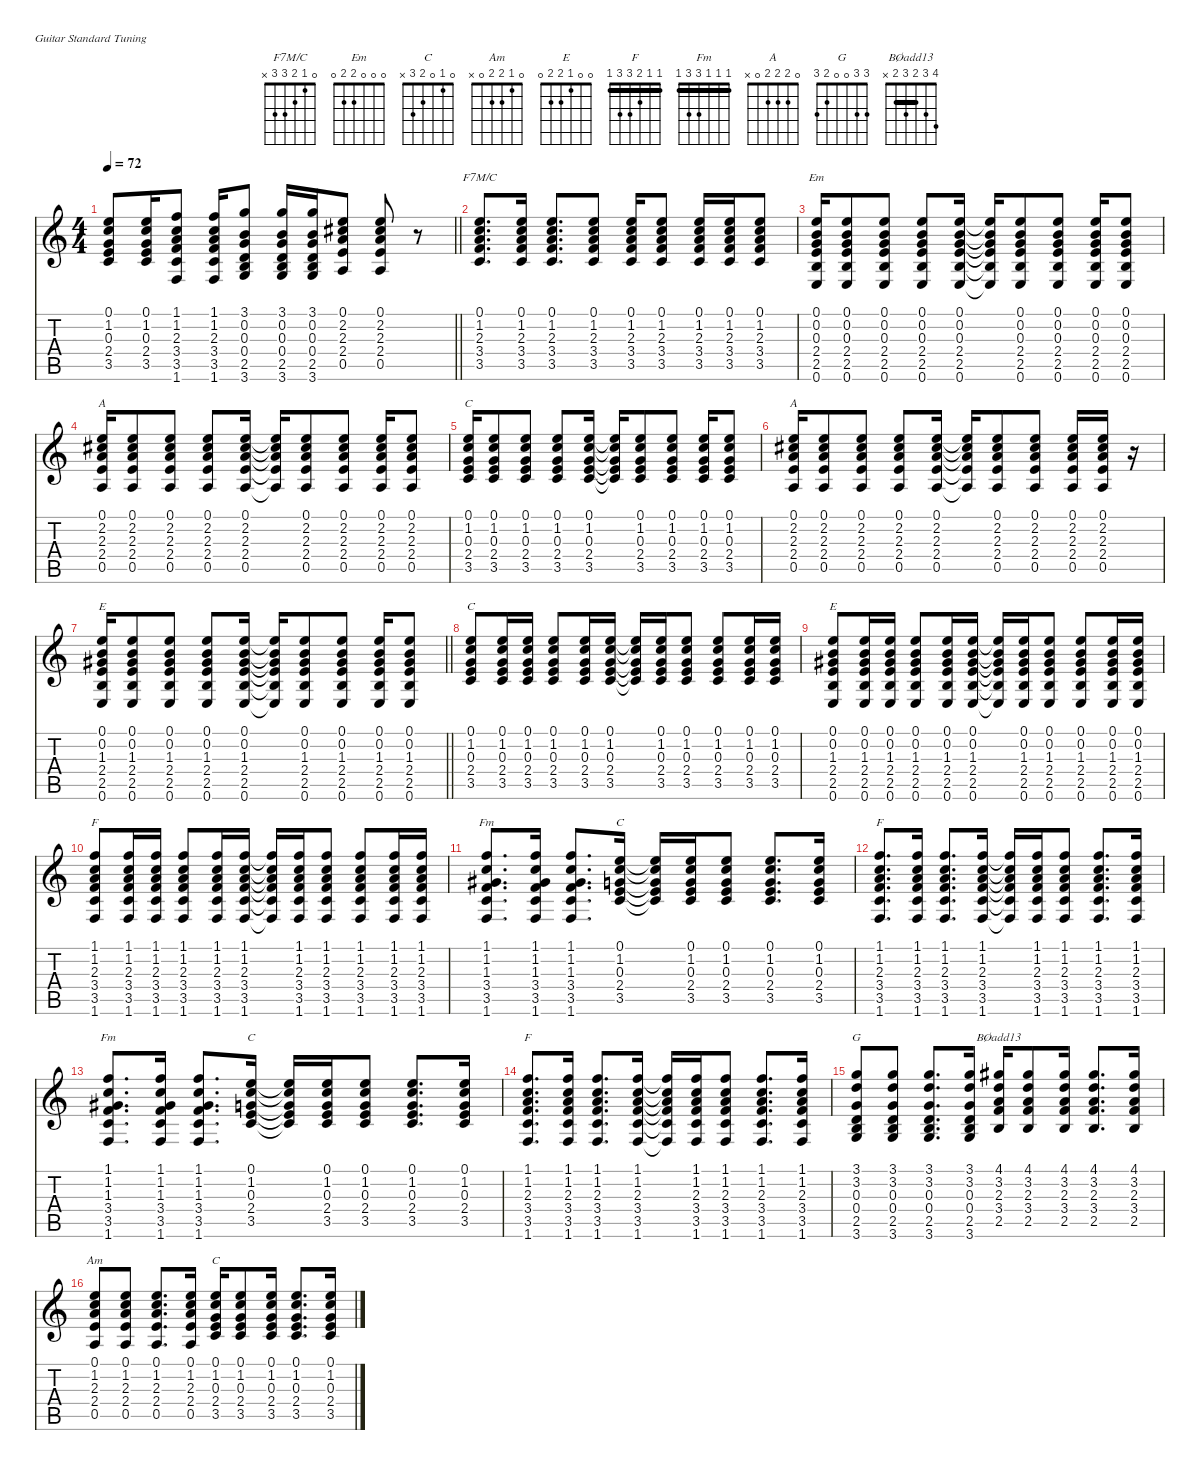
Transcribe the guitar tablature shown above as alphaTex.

\defaultSystemsLayout 4
\hideDynamics
\bracketExtendMode nobrackets
\singleTrackTrackNamePolicy hidden
\multiTrackTrackNamePolicy hidden
\otherSystemsTrackNameOrientation horizontal
\track ("Guitar" "s.guit.") {defaultSystemsLayout 4 instrument acousticguitarsteel}
\staff {score tabs}
\tuning (E4 B3 G3 D3 A2 E2)
\chord ("F7M/C" 0 1 2 3 3 x) {showfingering false}
\chord ("Em" 0 0 0 2 2 0) {showfingering false}
\chord ("C" 0 1 0 2 3 x) {showfingering false}
\chord ("Am" 0 1 2 2 0 x) {showfingering false}
\chord ("E" 0 0 1 2 2 0) {showfingering false}
\chord ("F" 1 1 2 3 3 1) {showfingering false barre (1 1)}
\chord ("Fm" 1 1 1 3 3 1) {showfingering false barre (1 1 1)}
\chord ("A" 0 2 2 2 0 x) {showfingering false}
\chord ("G" 3 3 0 0 2 3) {showfingering false}
\chord ("BØadd13" 4 3 2 3 2 x) {showfingering false barre 2}
\ts (4 4)
\tempo 72
\clef g2
\barLineRight lightlight
\ks c
(0.1 1.2 0.3 2.4 3.5).8{dy f beam Up} (0.1 1.2 0.3 2.4 3.5).16{beam Up} (1.1 1.2 2.3 3.4 3.5 1.6).8{beam Up} (1.1 1.2 2.3 3.4 3.5 1.6).16{beam Up} (3.1 0.2 0.3 0.4 2.5 3.6).8{beam Up} (3.1 0.2 0.3 0.4 2.5 3.6).16{beam Up} (3.1 0.2 0.3 0.4 2.5 3.6).16{beam Up} (0.1 2.2{acc #} 2.3 2.4 0.5).8{beam Up} (0.1 2.2{acc #} 2.3 2.4 0.5).8{beam Up} r.8{beam Up} |
(0.1 1.2 2.3 3.4 3.5).8{d ch "F7M/C" beam Up} (0.1 1.2 2.3 3.4 3.5).16{beam Up} (0.1 1.2 2.3 3.4 3.5).8{d beam Up} (0.1 1.2 2.3 3.4 3.5).8{beam Up} (0.1 1.2 2.3 3.4 3.5).16{beam Up} (0.1 1.2 2.3 3.4 3.5).8{beam Up} (0.1 1.2 2.3 3.4 3.5).16{beam Up} (0.1 1.2 2.3 3.4 3.5).16{beam Up} (0.1 1.2 2.3 3.4 3.5).8{beam Up} |
(0.1 0.2 0.3 2.4 2.5 0.6).16{ch "Em" beam Up} (0.1 0.2 0.3 2.4 2.5 0.6).8{beam Up} (0.1 0.2 0.3 2.4 2.5 0.6).8{beam Up} (0.1 0.2 0.3 2.4 2.5 0.6).8{beam Up} (0.1 0.2 0.3 2.4 2.5 0.6).16{beam Up} (0.1{t} 0.2{t} 0.3{t} 2.4{t} 2.5{t} 0.6{t}).16{beam Up} (0.1 0.2 0.3 2.4 2.5 0.6).8{beam Up} (0.1 0.2 0.3 2.4 2.5 0.6).8{beam Up} (0.1 0.2 0.3 2.4 2.5 0.6).16{beam Up} (0.1 0.2 0.3 2.4 2.5 0.6).8{beam Up} |
(0.1 2.2{acc #} 2.3 2.4 0.5).16{ch "A" beam Up} (0.1 2.2{acc #} 2.3 2.4 0.5).8{beam Up} (0.1 2.2{acc #} 2.3 2.4 0.5).8{beam Up} (0.1 2.2{acc #} 2.3 2.4 0.5).8{beam Up} (0.1 2.2{acc #} 2.3 2.4 0.5).16{beam Up} (0.1{t} 2.2{t acc #} 2.3{t} 2.4{t} 0.5{t}).16{beam Up} (0.1 2.2{acc #} 2.3 2.4 0.5).8{beam Up} (0.1 2.2{acc #} 2.3 2.4 0.5).8{beam Up} (0.1 2.2{acc #} 2.3 2.4 0.5).16{beam Up} (0.1 2.2{acc #} 2.3 2.4 0.5).8{beam Up} |
(0.1 1.2 0.3 2.4 3.5).16{ch "C" beam Up} (0.1 1.2 0.3 2.4 3.5).8{beam Up} (0.1 1.2 0.3 2.4 3.5).8{beam Up} (0.1 1.2 0.3 2.4 3.5).8{beam Up} (0.1 1.2 0.3 2.4 3.5).16{beam Up} (0.1{t} 1.2{t} 0.3{t} 2.4{t} 3.5{t}).16{beam Up} (0.1 1.2 0.3 2.4 3.5).8{beam Up} (0.1 1.2 0.3 2.4 3.5).8{beam Up} (0.1 1.2 0.3 2.4 3.5).16{beam Up} (0.1 1.2 0.3 2.4 3.5).8{beam Up} |
(0.1 2.2{acc #} 2.3 2.4 0.5).16{ch "A" beam Up} (0.1 2.2{acc #} 2.3 2.4 0.5).8{beam Up} (0.1 2.2{acc #} 2.3 2.4 0.5).8{beam Up} (0.1 2.2{acc #} 2.3 2.4 0.5).8{beam Up} (0.1 2.2{acc #} 2.3 2.4 0.5).16{beam Up} (0.1{t} 2.2{t acc #} 2.3{t} 2.4{t} 0.5{t}).16{beam Up} (0.1 2.2{acc #} 2.3 2.4 0.5).8{beam Up} (0.1 2.2{acc #} 2.3 2.4 0.5).8{beam Up} (0.1 2.2{acc #} 2.3 2.4 0.5).16{beam Up} (0.1 2.2{acc #} 2.3 2.4 0.5).16{beam Up} r.16{beam Up} |
\barLineRight lightlight
(0.1 0.2 1.3{acc #} 2.4 2.5 0.6).16{ch "E" beam Up} (0.1 0.2 1.3{acc #} 2.4 2.5 0.6).8{beam Up} (0.1 0.2 1.3{acc #} 2.4 2.5 0.6).8{beam Up} (0.1 0.2 1.3{acc #} 2.4 2.5 0.6).8{beam Up} (0.1 0.2 1.3{acc #} 2.4 2.5 0.6).16{beam Up} (0.1{t} 0.2{t} 1.3{t acc #} 2.4{t} 2.5{t} 0.6{t}).16{beam Up} (0.1 0.2 1.3{acc #} 2.4 2.5 0.6).8{beam Up} (0.1 0.2 1.3{acc #} 2.4 2.5 0.6).8{beam Up} (0.1 0.2 1.3{acc #} 2.4 2.5 0.6).16{beam Up} (0.1 0.2 1.3{acc #} 2.4 2.5 0.6).8{beam Up} |
(0.1 1.2 0.3 2.4 3.5).8{ch "C" beam Up} (0.1 1.2 0.3 2.4 3.5).16{beam Up} (0.1 1.2 0.3 2.4 3.5).16{beam Up} (0.1 1.2 0.3 2.4 3.5).8{beam Up} (0.1 1.2 0.3 2.4 3.5).16{beam Up} (0.1 1.2 0.3 2.4 3.5).16{beam Up} (0.1{t} 1.2{t} 0.3{t} 2.4{t} 3.5{t}).16{beam Up} (0.1 1.2 0.3 2.4 3.5).16{beam Up} (0.1 1.2 0.3 2.4 3.5).8{beam Up} (0.1 1.2 0.3 2.4 3.5).8{beam Up} (0.1 1.2 0.3 2.4 3.5).16{beam Up} (0.1 1.2 0.3 2.4 3.5).16{beam Up} |
(0.1 0.2 1.3{acc #} 2.4 2.5 0.6).8{ch "E" beam Up} (0.1 0.2 1.3{acc #} 2.4 2.5 0.6).16{beam Up} (0.1 0.2 1.3{acc #} 2.4 2.5 0.6).16{beam Up} (0.1 0.2 1.3{acc #} 2.4 2.5 0.6).8{beam Up} (0.1 0.2 1.3{acc #} 2.4 2.5 0.6).16{beam Up} (0.1 0.2 1.3{acc #} 2.4 2.5 0.6).16{beam Up} (0.1{t} 0.2{t} 1.3{t acc #} 2.4{t} 2.5{t} 0.6{t}).16{beam Up} (0.1 0.2 1.3{acc #} 2.4 2.5 0.6).16{beam Up} (0.1 0.2 1.3{acc #} 2.4 2.5 0.6).8{beam Up} (0.1 0.2 1.3{acc #} 2.4 2.5 0.6).8{beam Up} (0.1 0.2 1.3{acc #} 2.4 2.5 0.6).16{beam Up} (0.1 0.2 1.3{acc #} 2.4 2.5 0.6).16{beam Up} |
(1.1 1.2 2.3 3.4 3.5 1.6).8{ch "F" beam Up} (1.1 1.2 2.3 3.4 3.5 1.6).16{beam Up} (1.1 1.2 2.3 3.4 3.5 1.6).16{beam Up} (1.1 1.2 2.3 3.4 3.5 1.6).8{beam Up} (1.1 1.2 2.3 3.4 3.5 1.6).16{beam Up} (1.1 1.2 2.3 3.4 3.5 1.6).16{beam Up} (1.1{t} 1.2{t} 2.3{t} 3.4{t} 3.5{t} 1.6{t}).16{beam Up} (1.1 1.2 2.3 3.4 3.5 1.6).16{beam Up} (1.1 1.2 2.3 3.4 3.5 1.6).8{beam Up} (1.1 1.2 2.3 3.4 3.5 1.6).8{beam Up} (1.1 1.2 2.3 3.4 3.5 1.6).16{beam Up} (1.1 1.2 2.3 3.4 3.5 1.6).16{beam Up} |
(1.1 1.2 1.3{acc #} 3.4 3.5 1.6).8{d ch "Fm" beam Up} (1.1 1.2 1.3{acc #} 3.4 3.5 1.6).16{beam Up} (1.1 1.2 1.3{acc #} 3.4 3.5 1.6).8{d beam Up} (0.1 1.2 0.3 2.4 3.5).16{ch "C" beam Up} (0.1{t} 1.2{t} 0.3{t} 2.4{t} 3.5{t}).16{beam Up} (0.1 1.2 0.3 2.4 3.5).16{beam Up} (0.1 1.2 0.3 2.4 3.5).8{beam Up} (0.1 1.2 0.3 2.4 3.5).8{d beam Up} (0.1 1.2 0.3 2.4 3.5).16{beam Up} |
(1.1 1.2 2.3 3.4 3.5 1.6).8{d ch "F" beam Up} (1.1 1.2 2.3 3.4 3.5 1.6).16{beam Up} (1.1 1.2 2.3 3.4 3.5 1.6).8{d beam Up} (1.1 1.2 2.3 3.4 3.5 1.6).16{beam Up} (1.1{t} 1.2{t} 2.3{t} 3.4{t} 3.5{t} 1.6{t}).16{beam Up} (1.1 1.2 2.3 3.4 3.5 1.6).16{beam Up} (1.1 1.2 2.3 3.4 3.5 1.6).8{beam Up} (1.1 1.2 2.3 3.4 3.5 1.6).8{d beam Up} (1.1 1.2 2.3 3.4 3.5 1.6).16{beam Up} |
(1.1 1.2 1.3{acc #} 3.4 3.5 1.6).8{d ch "Fm" beam Up} (1.1 1.2 1.3{acc #} 3.4 3.5 1.6).16{beam Up} (1.1 1.2 1.3{acc #} 3.4 3.5 1.6).8{d beam Up} (0.1 1.2 0.3 2.4 3.5).16{ch "C" beam Up} (0.1{t} 1.2{t} 0.3{t} 2.4{t} 3.5{t}).16{beam Up} (0.1 1.2 0.3 2.4 3.5).16{beam Up} (0.1 1.2 0.3 2.4 3.5).8{beam Up} (0.1 1.2 0.3 2.4 3.5).8{d beam Up} (0.1 1.2 0.3 2.4 3.5).16{beam Up} |
(1.1 1.2 2.3 3.4 3.5 1.6).8{d ch "F" beam Up} (1.1 1.2 2.3 3.4 3.5 1.6).16{beam Up} (1.1 1.2 2.3 3.4 3.5 1.6).8{d beam Up} (1.1 1.2 2.3 3.4 3.5 1.6).16{beam Up} (1.1{t} 1.2{t} 2.3{t} 3.4{t} 3.5{t} 1.6{t}).16{beam Up} (1.1 1.2 2.3 3.4 3.5 1.6).16{beam Up} (1.1 1.2 2.3 3.4 3.5 1.6).8{beam Up} (1.1 1.2 2.3 3.4 3.5 1.6).8{d beam Up} (1.1 1.2 2.3 3.4 3.5 1.6).16{beam Up} |
(3.1 3.2 0.3 0.4 2.5 3.6).8{ch "G" beam Up} (3.1 3.2 0.3 0.4 2.5 3.6).8{beam Up} (3.1 3.2 0.3 0.4 2.5 3.6).8{d beam Up} (3.1 3.2 0.3 0.4 2.5 3.6).16{beam Up} (4.1{acc #} 3.2 2.3 3.4 2.5).16{ch "BØadd13" beam Up} (4.1{acc #} 3.2 2.3 3.4 2.5).8{beam Up} (4.1{acc #} 3.2 2.3 3.4 2.5).16{beam Up} (4.1{acc #} 3.2 3.4 2.5 2.3).8{d beam Up} (4.1{acc #} 3.2 2.3 3.4 2.5).16{beam Up} |
(0.1 1.2 2.3 2.4 0.5).8{ch "Am" beam Up} (0.1 1.2 2.3 2.4 0.5).8{beam Up} (0.1 1.2 2.3 2.4 0.5).8{d beam Up} (0.1 1.2 2.3 2.4 0.5).16{beam Up} (0.1 1.2 0.3 2.4 3.5).16{ch "C" beam Up} (0.1 1.2 0.3 2.4 3.5).8{beam Up} (0.1 1.2 0.3 2.4 3.5).16{beam Up} (0.1 1.2 0.3 2.4 3.5).8{d beam Up} (0.1 1.2 0.3 2.4 3.5).16{beam Up}
